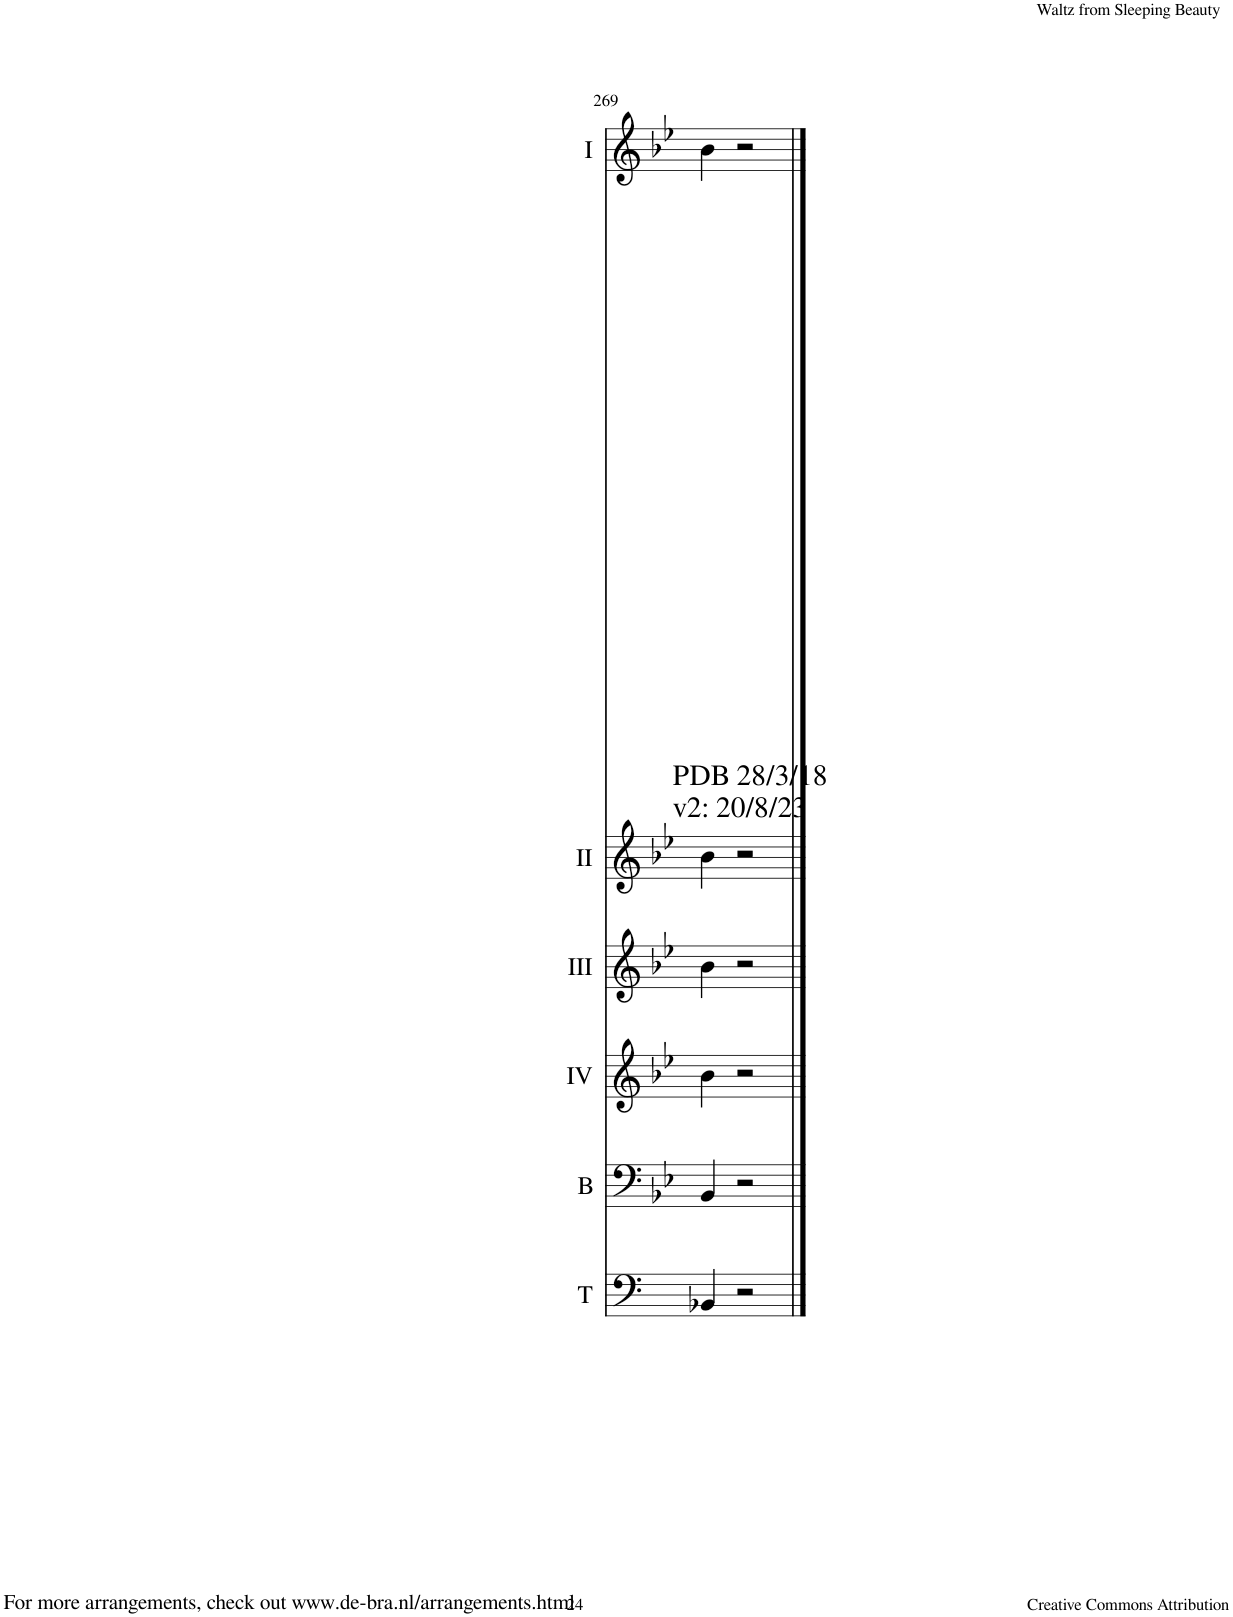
**kern	**kern	**kern	**kern	**kern	**kern
*part6	*part5	*part4	*part3	*part2	*part1
*staff6	*staff5	*staff4	*staff3	*staff2	*staff1
*I"Timp.	*I"Basson	*I"Acc. 4	*I"Acc. 3	*I"Acc. 2	*I"Acc. 1
*I'T	*I'B	*	*	*	*
!!LO:PB:g=z
*clefF4	*clefF4	*clefG2	*clefG2	*clefG2	*clefG2
*	*Trd7c12	*Trd7c12	*Trd7c12	*	*
*k[b-e-]	*k[b-e-]	*k[b-e-]	*k[b-e-]	*k[b-e-]	*k[b-e-]
*M3/4	*M3/4	*M3/4	*M3/4	*M3/4	*M3/4
=269	=269	=269	=269	=269	=269
!	!	!	!	!	!LO:TX:b:t=For more arrangements, check out www.de-bra.nl/arrangements.html
4BB-X/	4BB-/	4b-\	4b-\	4b-\	4b-\
!	!	!	!	!	!LO:TX:b:t=PDB 28/3/18
!	!	!	!	!	!LO:TX:b:t=v2&colon; 20/8/23
2r	2r	2r	2r	2r	2r
==	==	==	==	==	==
*-	*-	*-	*-	*-	*-
